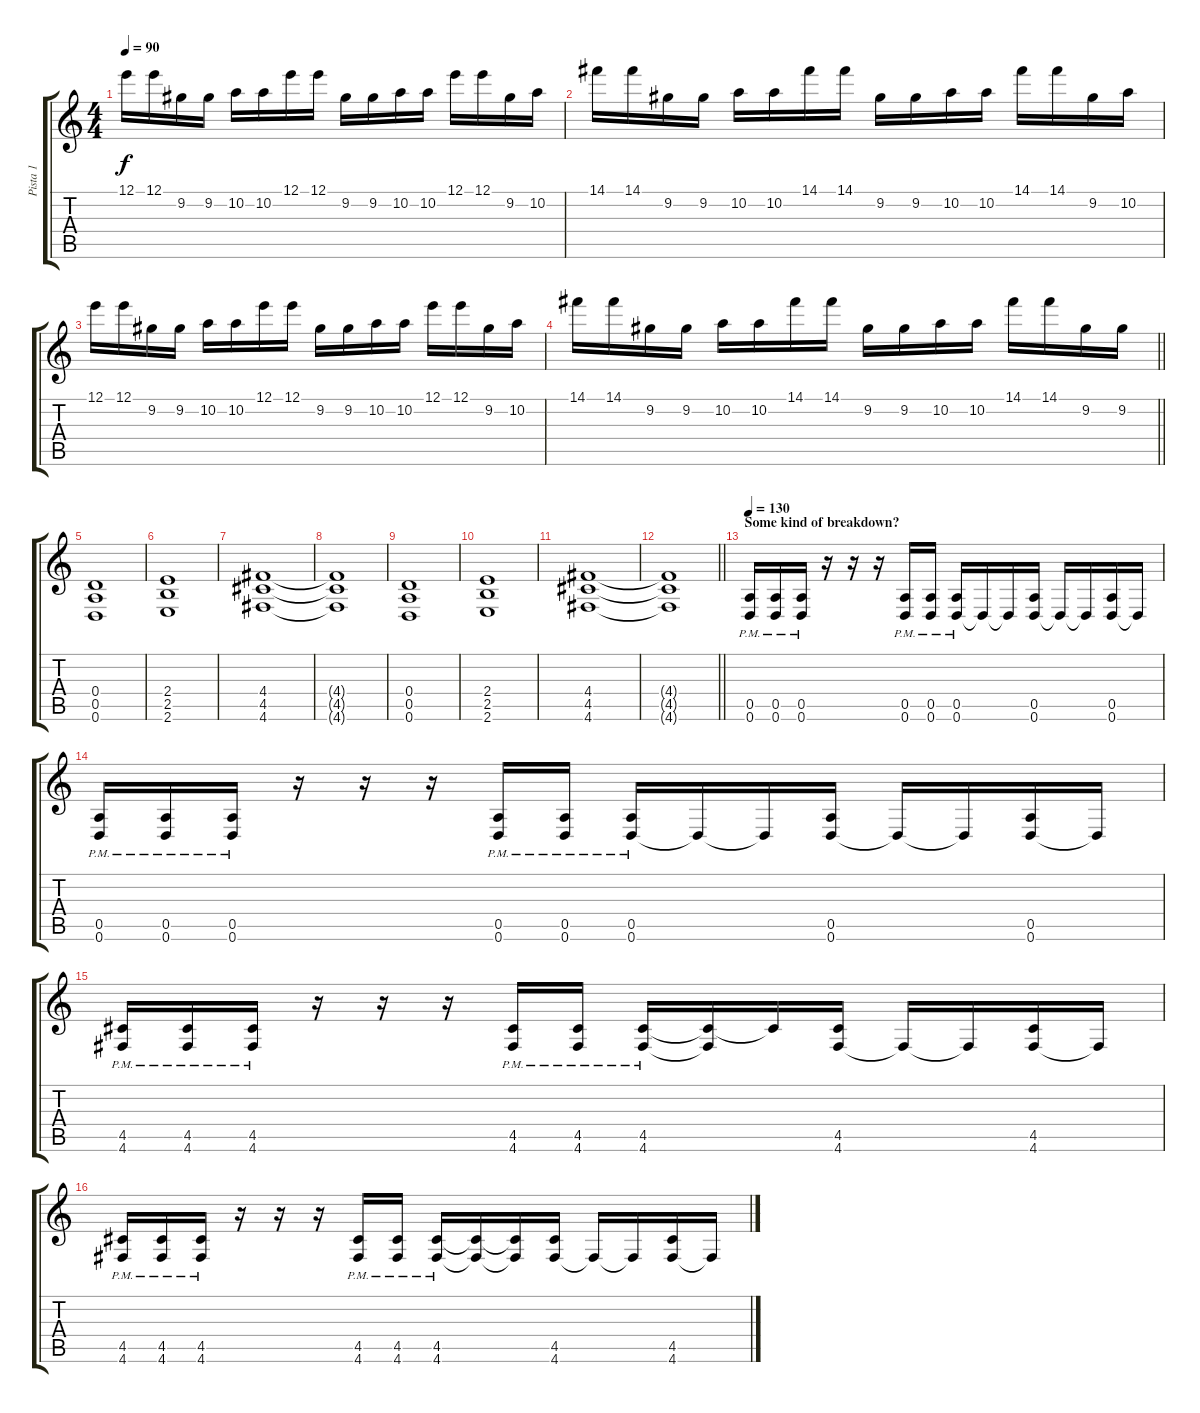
\track ("Pista 1" "Pista 1") {instrument overdrivenguitar}
\staff {score tabs}
\tuning (E4 B3 G3 D3 A2 D2) {hide}
\ts (4 4)
\tempo 90
\clef g2
\ks c
12.1.16{dy f} 12.1.16 9.2.16 9.2.16 10.2.16 10.2.16 12.1.16 12.1.16 9.2.16 9.2.16 10.2.16 10.2.16 12.1.16 12.1.16 9.2.16 10.2.16 |
14.1.16 14.1.16 9.2.16 9.2.16 10.2.16 10.2.16 14.1.16 14.1.16 9.2.16 9.2.16 10.2.16 10.2.16 14.1.16 14.1.16 9.2.16 10.2.16 |
12.1.16 12.1.16 9.2.16 9.2.16 10.2.16 10.2.16 12.1.16 12.1.16 9.2.16 9.2.16 10.2.16 10.2.16 12.1.16 12.1.16 9.2.16 10.2.16 |
\barLineRight lightlight
14.1.16 14.1.16 9.2.16 9.2.16 10.2.16 10.2.16 14.1.16 14.1.16 9.2.16 9.2.16 10.2.16 10.2.16 14.1.16 14.1.16 9.2.16 9.2.16 |
\section ("" "")
(0.4 0.5 0.6).1 |
(2.4 2.5 2.6).1 |
(4.4 4.5 4.6).1 |
(4.4{t} 4.5{t} 4.6{t}).1 |
(0.4 0.5 0.6).1 |
(2.4 2.5 2.6).1 |
(4.4 4.5 4.6).1 |
\barLineRight lightlight
(4.4{t} 4.5{t} 4.6{t}).1 |
\section ("" "Some kind of breakdown?")
\tempo 130
(0.5{pm} 0.6).16 (0.5{pm} 0.6).16 (0.5{pm} 0.6).16 r.16 r.16 r.16 (0.5{pm} 0.6).16 (0.5{pm} 0.6).16 (0.5{pm} 0.6).16 0.6{t}.16 0.6{t}.16 (0.5 0.6).16 0.6{t}.16 0.6{t}.16 (0.5 0.6).16 0.6{t}.16 |
(0.5{pm} 0.6).16 (0.5{pm} 0.6).16 (0.5{pm} 0.6).16 r.16 r.16 r.16 (0.5{pm} 0.6).16 (0.5{pm} 0.6).16 (0.5{pm} 0.6).16 0.6{t}.16 0.6{t}.16 (0.5 0.6).16 0.6{t}.16 0.6{t}.16 (0.5 0.6).16 0.6{t}.16 |
(4.5{pm} 4.6).16 (4.5{pm} 4.6).16 (4.5{pm} 4.6).16 r.16 r.16 r.16 (4.5{pm} 4.6).16 (4.5{pm} 4.6).16 (4.5{pm} 4.6).16 (4.5{t} 4.6{t}).16 4.5{t}.16 (4.5 4.6).16 4.6{t}.16 4.6{t}.16 (4.5 4.6).16 4.6{t}.16 |
(4.5{pm} 4.6).16 (4.5{pm} 4.6).16 (4.5{pm} 4.6).16 r.16 r.16 r.16 (4.5{pm} 4.6).16 (4.5{pm} 4.6).16 (4.5{pm} 4.6).16 (4.5{t} 4.6{t}).16 (4.5{t} 4.6{t}).16 (4.5 4.6).16 4.6{t}.16 4.6{t}.16 (4.5 4.6).16 4.6{t}.16
